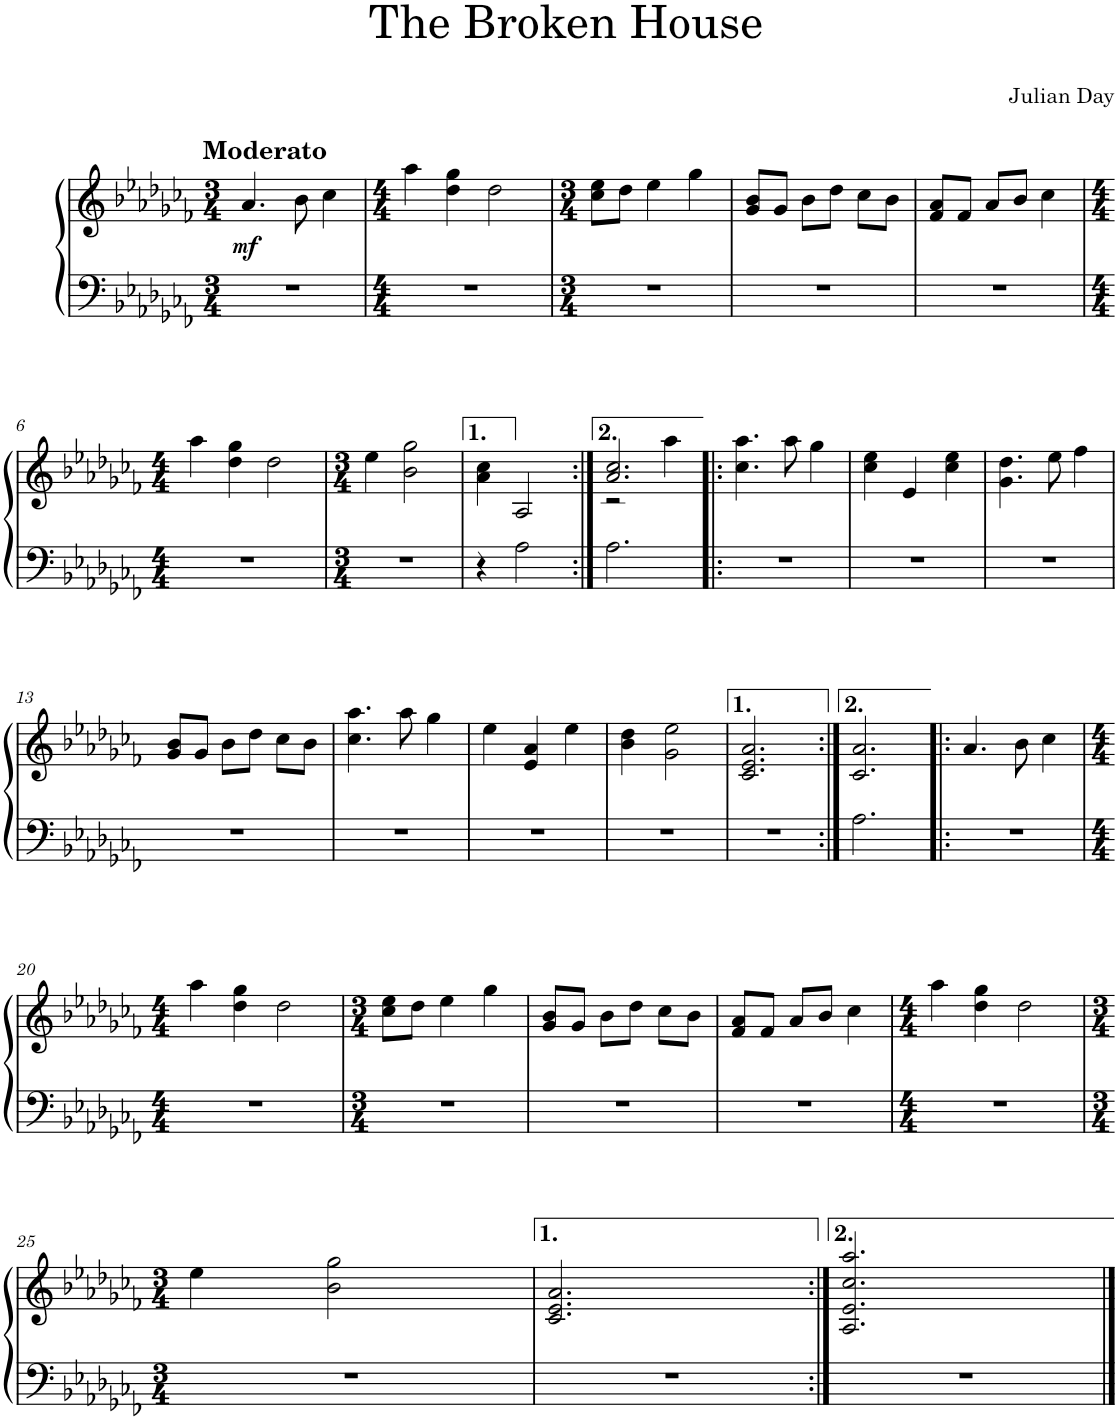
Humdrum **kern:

**kern	**kern	**dynam
*part1	*part1	*part1
*staff2	*staff1	*staff1/2
*I"Harp	*	*
*I'Hrp.	*	*
*clefF4	*clefG2	*
*k[b-e-a-d-g-c-f-]	*k[b-e-a-d-g-c-f-]	*
*M3/4	*M3/4	*
=1	=1	=1
!	!LO:TX:a:B:t=Moderato	!
!	!	!LO:DY:b
2.r	4.a-/	mf
.	8b-\	.
.	4cc-\	.
=2	=2	=2
*M4/4	*M4/4	*
1r	4aa-\	.
.	4dd-\ 4gg-\	.
.	2dd-\	.
=3	=3	=3
*M3/4	*M3/4	*
2.r	8cc-\ 8ee-\L	.
.	8dd-\J	.
.	4ee-\	.
.	4gg-\	.
=4	=4	=4
2.r	8g-/ 8b-/L	.
.	8g-/J	.
.	8b-\L	.
.	8dd-\J	.
.	8cc-\L	.
.	8b-\J	.
=5	=5	=5
2.r	8f-/ 8a-/L	.
.	8f-/J	.
.	8a-/L	.
.	8b-/J	.
.	4cc-\	.
!!LO:LB:g=z
=6	=6	=6
*M4/4	*M4/4	*
1r	4aa-\	.
.	4dd-\ 4gg-\	.
.	2dd-\	.
=7	=7	=7
*M3/4	*M3/4	*
2.r	4ee-\	.
.	2b-\ 2gg-\	.
=8	=8	=8
4r	4a-\ 4cc-\	.
2A-\	2A-/	.
=9:|!	=9:|!	=9:|!
*	*^	*
2.A-\	2.a-/ 2.cc-/	2r	.
.	.	4aa-\	.
*	*v	*v	*
=10!|:	=10!|:	=10!|:
2.r	4.cc-\ 4.aa-\	.
.	8aa-\	.
.	4gg-\	.
=11	=11	=11
2.r	4cc-\ 4ee-\	.
.	4e-/	.
.	4cc-\ 4ee-\	.
=12	=12	=12
2.r	4.g-\ 4.dd-\	.
.	8ee-\	.
.	4ff-\	.
!!LO:LB:g=z
=13	=13	=13
2.r	8g-/ 8b-/L	.
.	8g-/J	.
.	8b-\L	.
.	8dd-\J	.
.	8cc-\L	.
.	8b-\J	.
=14	=14	=14
2.r	4.cc-\ 4.aa-\	.
.	8aa-\	.
.	4gg-\	.
=15	=15	=15
2.r	4ee-\	.
.	4e-/ 4a-/	.
.	4ee-\	.
=16	=16	=16
2.r	4b-\ 4dd-\	.
.	2g-\ 2ee-\	.
=17	=17	=17
2.r	2.c-/ 2.e-/ 2.a-/	.
=18:|!	=18:|!	=18:|!
2.A-\	2.c-/ 2.a-/	.
=19!|:	=19!|:	=19!|:
2.r	4.a-/	.
.	8b-\	.
.	4cc-\	.
!!LO:LB:g=z
=20	=20	=20
*M4/4	*M4/4	*
1r	4aa-\	.
.	4dd-\ 4gg-\	.
.	2dd-\	.
=21	=21	=21
*M3/4	*M3/4	*
2.r	8cc-\ 8ee-\L	.
.	8dd-\J	.
.	4ee-\	.
.	4gg-\	.
=22	=22	=22
2.r	8g-/ 8b-/L	.
.	8g-/J	.
.	8b-\L	.
.	8dd-\J	.
.	8cc-\L	.
.	8b-\J	.
=23	=23	=23
2.r	8f-/ 8a-/L	.
.	8f-/J	.
.	8a-/L	.
.	8b-/J	.
.	4cc-\	.
=24	=24	=24
*M4/4	*M4/4	*
1r	4aa-\	.
.	4dd-\ 4gg-\	.
.	2dd-\	.
!!LO:LB:g=z
=25	=25	=25
*M3/4	*M3/4	*
2.r	4ee-\	.
.	2b-\ 2gg-\	.
=26	=26	=26
2.r	2.c-/ 2.e-/ 2.a-/	.
=27:|!	=27:|!	=27:|!
2.r	2.A-/ 2.e-/ 2.cc-/ 2.aa-/	.
==	==	==
*-	*-	*-
